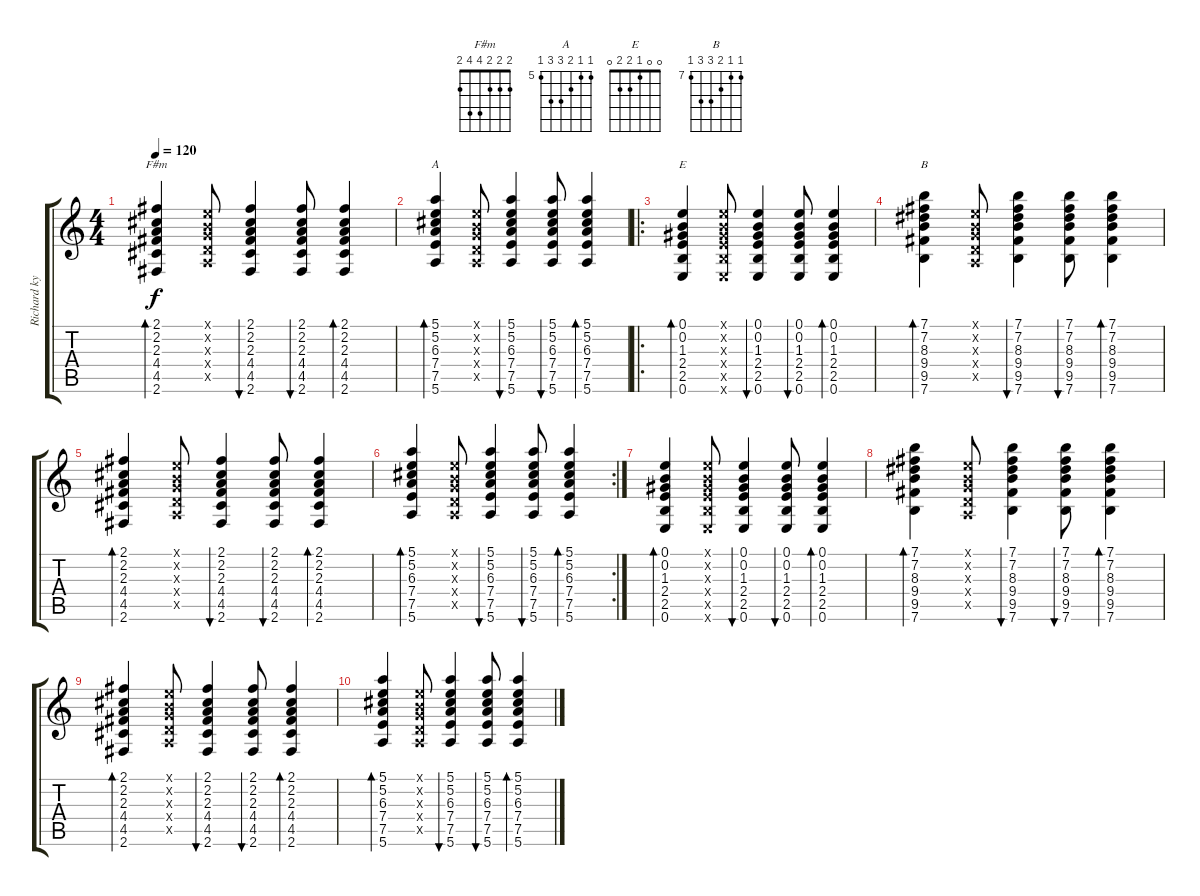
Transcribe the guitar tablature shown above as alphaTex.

\track ("Richard kytara" "Richard ky") {instrument acousticguitarsteel}
\staff {score tabs}
\tuning (E4 B3 G3 D3 A2 E2) {hide}
\chord ("F#m" 2 2 2 4 4 2)
\chord ("A" 5 5 6 7 7 5) {firstfret 5}
\chord ("E" 0 0 1 2 2 0)
\chord ("B" 7 7 8 9 9 7) {firstfret 7}
\ts (4 4)
\tempo 120
\clef g2
\ks c
(2.1 2.2 2.3 4.4 4.5 2.6).4{bd 120 ch "F#m" dy f} (0.1{x} 0.2{x} 0.3{x} 0.4{x} 0.5{x}).8 (2.1 2.2 2.3 4.4 4.5 2.6).4{bu 60} (2.1 2.2 2.3 4.4 4.5 2.6).8{bu 60} (2.1 2.2 2.3 4.4 4.5 2.6).4{bd 60} |
(5.1 5.2 6.3 7.4 7.5 5.6).4{bd 120 ch "A"} (0.1{x} 0.2{x} 0.3{x} 0.4{x} 0.5{x}).8 (5.1 5.2 6.3 7.4 7.5 5.6).4{bu 60} (5.1 5.2 6.3 7.4 7.5 5.6).8{bu 60} (5.1 5.2 6.3 7.4 7.5 5.6).4{bd 60} |
\ro
(0.1 0.2 1.3 2.4 2.5 0.6).4{bd 60 ch "E" volume 9} (0.1{x} 0.2{x} 1.3{x} 2.4{x} 2.5{x} 0.6{x}).8 (0.1 0.2 1.3 2.4 2.5 0.6).4{bu 60} (0.1 0.2 1.3 2.4 2.5 0.6).8{bu 60} (0.1 0.2 1.3 2.4 2.5 0.6).4{bd 60} |
(7.1 7.2 8.3 9.4 9.5 7.6).4{bd 120 ch "B"} (0.1{x} 0.2{x} 0.3{x} 0.4{x} 0.5{x}).8 (7.1 7.2 8.3 9.4 9.5 7.6).4{bu 60} (7.1 7.2 8.3 9.4 9.5 7.6).8{bu 60} (7.1 7.2 8.3 9.4 9.5 7.6).4{bd 60} |
(2.1 2.2 2.3 4.4 4.5 2.6).4{bd 120} (0.1{x} 0.2{x} 0.3{x} 0.4{x} 0.5{x}).8 (2.1 2.2 2.3 4.4 4.5 2.6).4{bu 60} (2.1 2.2 2.3 4.4 4.5 2.6).8{bu 60} (2.1 2.2 2.3 4.4 4.5 2.6).4{bd 60} |
\rc 2
(5.1 5.2 6.3 7.4 7.5 5.6).4{bd 120} (0.1{x} 0.2{x} 0.3{x} 0.4{x} 0.5{x}).8 (5.1 5.2 6.3 7.4 7.5 5.6).4{bu 60} (5.1 5.2 6.3 7.4 7.5 5.6).8{bu 60} (5.1 5.2 6.3 7.4 7.5 5.6).4{bd 60} |
(0.1 0.2 1.3 2.4 2.5 0.6).4{bd 60 volume 9} (0.1{x} 0.2{x} 1.3{x} 2.4{x} 2.5{x} 0.6{x}).8 (0.1 0.2 1.3 2.4 2.5 0.6).4{bu 60} (0.1 0.2 1.3 2.4 2.5 0.6).8{bu 60} (0.1 0.2 1.3 2.4 2.5 0.6).4{bd 60} |
(7.1 7.2 8.3 9.4 9.5 7.6).4{bd 120} (0.1{x} 0.2{x} 0.3{x} 0.4{x} 0.5{x}).8 (7.1 7.2 8.3 9.4 9.5 7.6).4{bu 60} (7.1 7.2 8.3 9.4 9.5 7.6).8{bu 60} (7.1 7.2 8.3 9.4 9.5 7.6).4{bd 60} |
(2.1 2.2 2.3 4.4 4.5 2.6).4{bd 120} (0.1{x} 0.2{x} 0.3{x} 0.4{x} 0.5{x}).8 (2.1 2.2 2.3 4.4 4.5 2.6).4{bu 60} (2.1 2.2 2.3 4.4 4.5 2.6).8{bu 60} (2.1 2.2 2.3 4.4 4.5 2.6).4{bd 60} |
(5.1 5.2 6.3 7.4 7.5 5.6).4{bd 120} (0.1{x} 0.2{x} 0.3{x} 0.4{x} 0.5{x}).8 (5.1 5.2 6.3 7.4 7.5 5.6).4{bu 60} (5.1 5.2 6.3 7.4 7.5 5.6).8{bu 60} (5.1 5.2 6.3 7.4 7.5 5.6).4{bd 60}
